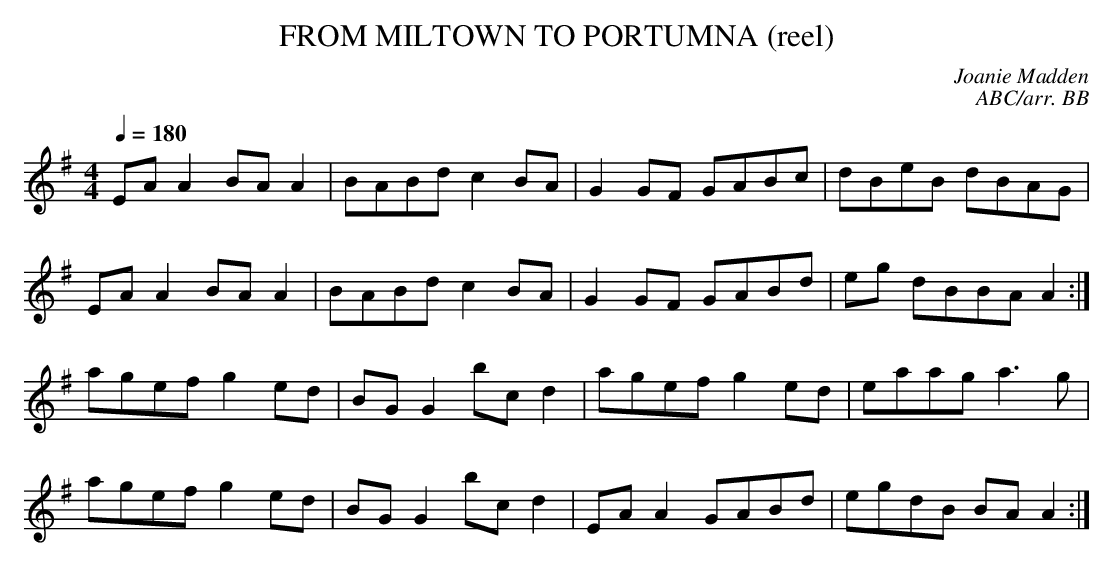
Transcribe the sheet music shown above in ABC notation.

X:1
T:FROM MILTOWN TO PORTUMNA (reel)
C:Joanie Madden
C:ABC/arr. BB
Q:1/4=180
M:4/4
L:1/8
K:Ador
EAA2 BAA2|BABd c2 BA|G2 GF GABc|dBeB dBAG|
EAA2 BAA2|BABd c2 BA|G2 GF GABd|eg dBBA A2 :|
agef g2 ed|BG G2 bc d2|agef g2 ed|eaag a3g|
agef g2 ed|BG G2 bc d2|EAA2 GABd|egdB BAA2 :|
